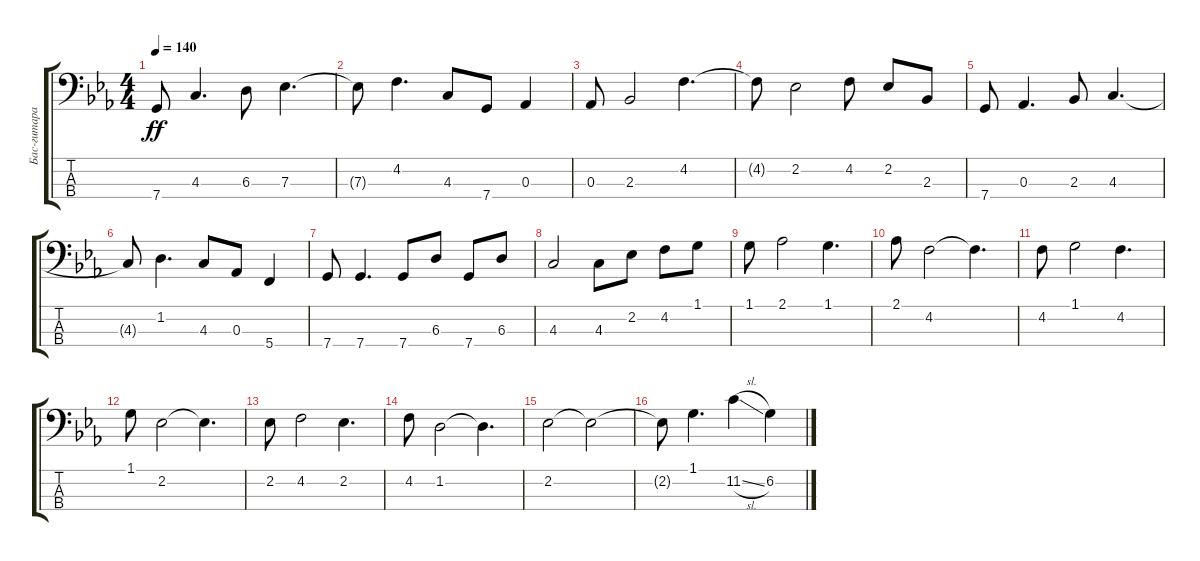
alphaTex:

\track ("Бас-гитара" "Бас-гитара") {instrument electricbassfinger}
\staff {score tabs}
\tuning (Gb2 Db2 Ab1 C1) {hide}
\ts (4 4)
\tempo 140
\clef f4
\ks cminor
7.4.8{dy ff} 4.3.4{d} 6.3.8 7.3.4{d} |
7.3{t}.8 4.2.4{d} 4.3.8 7.4.8 0.3.4 |
0.3.8 2.3.2 4.2.4{d} |
4.2{t}.8 2.2.2 4.2.8 2.2.8 2.3.8 |
7.4.8 0.3.4{d} 2.3.8 4.3.4{d} |
4.3{t}.8 1.2.4{d} 4.3.8 0.3.8 5.4.4 |
7.4.8 7.4.4{d} 7.4.8 6.3.8 7.4.8 6.3.8 |
4.3.2 4.3.8 2.2.8 4.2.8 1.1.8 |
1.1.8 2.1.2 1.1.4{d} |
2.1.8 4.2.2 4.2{t}.4{d} |
4.2.8 1.1.2 4.2.4{d} |
1.1.8 2.2.2 2.2{t}.4{d} |
2.2.8 4.2.2 2.2.4{d} |
4.2.8 1.2.2 1.2{t}.4{d} |
2.2.2 2.2{t}.2 |
2.2{t}.8 1.1.4{d} 11.2{sl}.4 6.2.4
